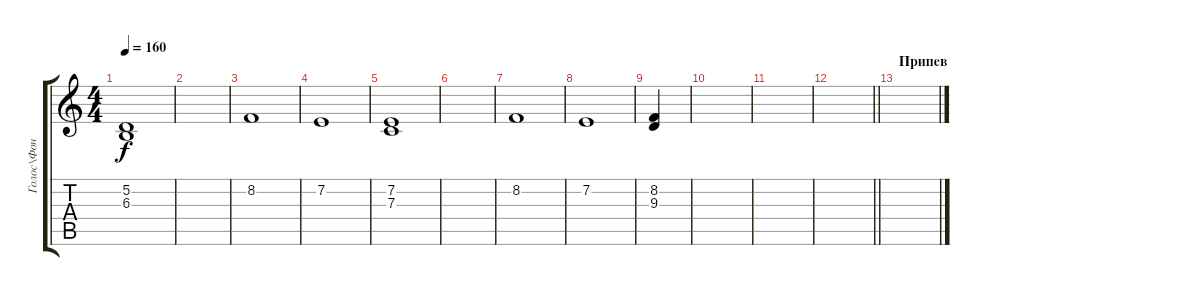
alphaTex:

\track ("Голос\\Фон" "Голос\\Фон") {instrument stringensemble1}
\staff {score tabs}
\tuning (D4 A3 F3 C3 G2 C2) {hide}
\ts (4 4)
\tempo 160
\clef g2
\ks c
(5.2 6.3).1{dy f} |
|
8.2.1 |
7.2.1 |
(7.2 7.3).1 |
|
8.2.1 |
7.2.1 |
(8.2 9.3).4 |
|
|
\barLineRight lightlight
|
\section ("" "Припев")
